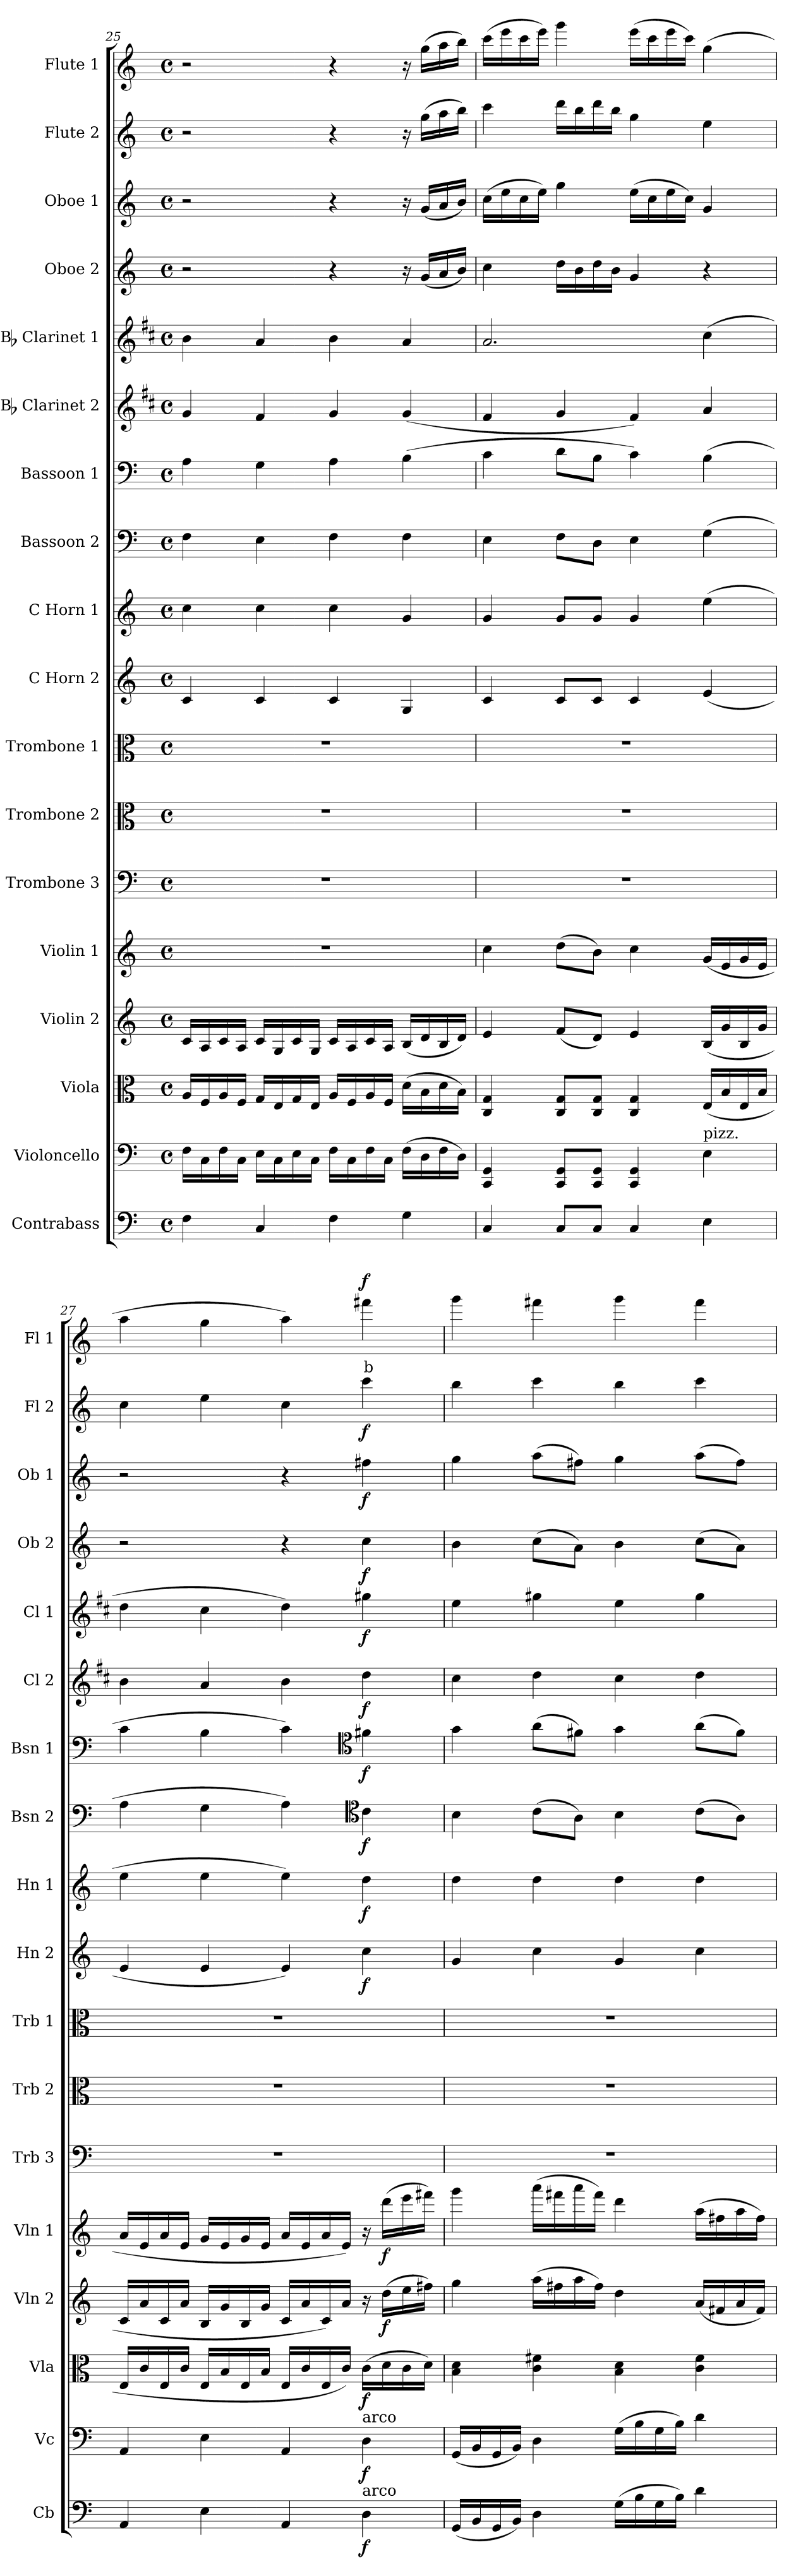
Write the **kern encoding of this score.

**kern	**dynam	**kern	**dynam	**kern	**dynam	**kern	**dynam	**kern	**dynam	**kern	**kern	**kern	**kern	**dynam	**kern	**dynam	**kern	**dynam	**kern	**dynam	**kern	**dynam	**kern	**dynam	**kern	**dynam	**kern	**dynam	**kern	**dynam	**kern	**text	**dynam
*part18	*part18	*part17	*part17	*part16	*part16	*part15	*part15	*part14	*part14	*part13	*part12	*part11	*part10	*part10	*part9	*part9	*part8	*part8	*part7	*part7	*part6	*part6	*part5	*part5	*part4	*part4	*part3	*part3	*part2	*part2	*part1	*part1	*part1
*staff18	*staff18	*staff17	*staff17	*staff16	*staff16	*staff15	*staff15	*staff14	*staff14	*staff13	*staff12	*staff11	*staff10	*staff10	*staff9	*staff9	*staff8	*staff8	*staff7	*staff7	*staff6	*staff6	*staff5	*staff5	*staff4	*staff4	*staff3	*staff3	*staff2	*staff2	*staff1	*staff1	*staff1
*I"Contrabass	*	*I"Violoncello	*	*I"Viola	*	*I"Violin 2	*	*I"Violin 1	*	*I"Trombone 3	*I"Trombone 2	*I"Trombone 1	*I"C Horn 2	*	*I"C Horn 1	*	*I"Bassoon 2	*	*I"Bassoon 1	*	*I"Bb Clarinet 2	*	*I"Bb Clarinet 1	*	*I"Oboe 2	*	*I"Oboe 1	*	*I"Flute 2	*	*I"Flute 1	*	*
*I'Cb	*	*I'Vc	*	*I'Vla	*	*I'Vln 2	*	*I'Vln 1	*	*I'Trb 3	*I'Trb 2	*I'Trb 1	*I'Hn 2	*	*I'Hn 1	*	*I'Bsn 2	*	*I'Bsn 1	*	*I'Cl 2	*	*I'Cl 1	*	*I'Ob 2	*	*I'Ob 1	*	*I'Fl 2	*	*I'Fl 1	*	*
*clefF4	*	*clefF4	*	*clefC3	*	*clefG2	*	*clefG2	*	*clefF4	*clefC3	*clefC3	*clefG2	*	*clefG2	*	*clefF4	*	*clefF4	*	*clefG2	*	*clefG2	*	*clefG2	*	*clefG2	*	*clefG2	*	*clefG2	*	*
*ITrd7c12	*	*	*	*	*	*	*	*	*	*	*	*	*ITrd7c12	*	*ITrd7c12	*	*	*	*	*	*ITrd1c2	*	*ITrd1c2	*	*	*	*	*	*	*	*	*	*
*k[]	*	*k[]	*	*k[]	*	*k[]	*	*k[]	*	*k[]	*k[]	*k[]	*k[]	*	*k[]	*	*k[]	*	*k[]	*	*k[]	*	*k[]	*	*k[]	*	*k[]	*	*k[]	*	*k[]	*	*
*M4/4	*	*M4/4	*	*M4/4	*	*M4/4	*	*M4/4	*	*M4/4	*M4/4	*M4/4	*M4/4	*	*M4/4	*	*M4/4	*	*M4/4	*	*M4/4	*	*M4/4	*	*M4/4	*	*M4/4	*	*M4/4	*	*M4/4	*	*
*met(c)	*	*met(c)	*	*met(c)	*	*met(c)	*	*met(c)	*	*met(c)	*met(c)	*met(c)	*met(c)	*	*met(c)	*	*met(c)	*	*met(c)	*	*met(c)	*	*met(c)	*	*met(c)	*	*met(c)	*	*met(c)	*	*met(c)	*	*
=25	=25	=25	=25	=25	=25	=25	=25	=25	=25	=25	=25	=25	=25	=25	=25	=25	=25	=25	=25	=25	=25	=25	=25	=25	=25	=25	=25	=25	=25	=25	=25	=25	=25
4FF\	.	16F\LL	.	16A/LL	.	16c/LL	.	1r	.	1r	1r	1r	4C/	.	4c\	.	4F\	.	4A\	.	4f/	.	4a\	.	2r	.	2r	.	2r	.	2r	.	.
.	.	16C\	.	16F/	.	16A/	.	.	.	.	.	.	.	.	.	.	.	.	.	.	.	.	.	.	.	.	.	.	.	.	.	.	.
.	.	16F\	.	16A/	.	16c/	.	.	.	.	.	.	.	.	.	.	.	.	.	.	.	.	.	.	.	.	.	.	.	.	.	.	.
.	.	16C\JJ	.	16F/JJ	.	16A/JJ	.	.	.	.	.	.	.	.	.	.	.	.	.	.	.	.	.	.	.	.	.	.	.	.	.	.	.
4CC/	.	16E\LL	.	16G/LL	.	16c/LL	.	.	.	.	.	.	4C/	.	4c\	.	4E\	.	4G\	.	4e/	.	4g/	.	.	.	.	.	.	.	.	.	.
.	.	16C\	.	16E/	.	16G/	.	.	.	.	.	.	.	.	.	.	.	.	.	.	.	.	.	.	.	.	.	.	.	.	.	.	.
.	.	16E\	.	16G/	.	16c/	.	.	.	.	.	.	.	.	.	.	.	.	.	.	.	.	.	.	.	.	.	.	.	.	.	.	.
.	.	16C\JJ	.	16E/JJ	.	16G/JJ	.	.	.	.	.	.	.	.	.	.	.	.	.	.	.	.	.	.	.	.	.	.	.	.	.	.	.
4FF\	.	16F\LL	.	16A/LL	.	16c/LL	.	.	.	.	.	.	4C/	.	4c\	.	4F\	.	4A\	.	4f/	.	4a\	.	4r	.	4r	.	4r	.	4r	.	.
.	.	16C\	.	16F/	.	16A/	.	.	.	.	.	.	.	.	.	.	.	.	.	.	.	.	.	.	.	.	.	.	.	.	.	.	.
.	.	16F\	.	16A/	.	16c/	.	.	.	.	.	.	.	.	.	.	.	.	.	.	.	.	.	.	.	.	.	.	.	.	.	.	.
.	.	16C\JJ	.	16F/JJ	.	16A/JJ	.	.	.	.	.	.	.	.	.	.	.	.	.	.	.	.	.	.	.	.	.	.	.	.	.	.	.
4GG\	.	(16F\LL	.	(16d\LL	.	(16B/LL	.	.	.	.	.	.	4GG/	.	4G/	.	4F\	.	(4B\	.	(4f/	.	4g/	.	16r	.	16r	.	16r	.	16r	.	.
.	.	16D\	.	16B\	.	16d/	.	.	.	.	.	.	.	.	.	.	.	.	.	.	.	.	.	.	(16g/LL	.	(16g/LL	.	(16gg\LL	.	(16gg\LL	.	.
.	.	16F\	.	16d\	.	16B/	.	.	.	.	.	.	.	.	.	.	.	.	.	.	.	.	.	.	16a/	.	16a/	.	16aa\	.	16aa\	.	.
.	.	16D\JJ)	.	16B\JJ)	.	16d/JJ)	.	.	.	.	.	.	.	.	.	.	.	.	.	.	.	.	.	.	16b/JJ)	.	16b/JJ)	.	16bb\JJ)	.	16bb\JJ)	.	.
=26	=26	=26	=26	=26	=26	=26	=26	=26	=26	=26	=26	=26	=26	=26	=26	=26	=26	=26	=26	=26	=26	=26	=26	=26	=26	=26	=26	=26	=26	=26	=26	=26	=26
4CC/	.	4CC/ 4GG/	.	4C/ 4G/	.	4e/	.	4cc\	.	1r	1r	1r	4C/	.	4G/	.	4E\	.	4c\	.	4e/	.	2.g/	.	4cc\	.	(16cc\LL	.	4ccc\	.	(16ccc\LL	.	.
.	.	.	.	.	.	.	.	.	.	.	.	.	.	.	.	.	.	.	.	.	.	.	.	.	.	.	16ee\	.	.	.	16eee\	.	.
.	.	.	.	.	.	.	.	.	.	.	.	.	.	.	.	.	.	.	.	.	.	.	.	.	.	.	16cc\	.	.	.	16ccc\	.	.
.	.	.	.	.	.	.	.	.	.	.	.	.	.	.	.	.	.	.	.	.	.	.	.	.	.	.	16ee\JJ)	.	.	.	16eee\JJ)	.	.
8CC/L	.	8CC/ 8GG/L	.	8C/ 8G/L	.	(8f/L	.	(8dd\L	.	.	.	.	8C/L	.	8G/L	.	8F\L	.	8d\L	.	4f/	.	.	.	16dd\LL	.	4gg\	.	16ddd\LL	.	4ggg\	.	.
.	.	.	.	.	.	.	.	.	.	.	.	.	.	.	.	.	.	.	.	.	.	.	.	.	16b\	.	.	.	16bb\	.	.	.	.
8CC/J	.	8CC/ 8GG/J	.	8C/ 8G/J	.	8d/J)	.	8b\J)	.	.	.	.	8C/J	.	8G/J	.	8D\J	.	8B\J	.	.	.	.	.	16dd\	.	.	.	16ddd\	.	.	.	.
.	.	.	.	.	.	.	.	.	.	.	.	.	.	.	.	.	.	.	.	.	.	.	.	.	16b\JJ	.	.	.	16bb\JJ	.	.	.	.
4CC/	.	4CC/ 4GG/	.	4C/ 4G/	.	4e/	.	4cc\	.	.	.	.	4C/	.	4G/	.	4E\	.	4c\)	.	4e/)	.	.	.	4g/	.	(16ee\LL	.	4gg\	.	(16eee\LL	.	.
.	.	.	.	.	.	.	.	.	.	.	.	.	.	.	.	.	.	.	.	.	.	.	.	.	.	.	16cc\	.	.	.	16ccc\	.	.
.	.	.	.	.	.	.	.	.	.	.	.	.	.	.	.	.	.	.	.	.	.	.	.	.	.	.	16ee\	.	.	.	16eee\	.	.
.	.	.	.	.	.	.	.	.	.	.	.	.	.	.	.	.	.	.	.	.	.	.	.	.	.	.	16cc\JJ)	.	.	.	16ccc\JJ)	.	.
!	!	!LO:TX:a:t=pizz.	!	!	!	!	!	!	!	!	!	!	!	!	!	!	!	!	!	!	!	!	!	!	!	!	!	!	!	!	!	!	!
4EE\	.	4E\	.	(16E/LL	.	(16B/LL	.	(16g/LL	.	.	.	.	(4E/	.	(4e\	.	(4G\	.	(4B\	.	4g/	.	(4b\	.	4r	.	4g/	.	4ee\	.	(4gg\	.	.
.	.	.	.	16B/	.	16g/	.	16e/	.	.	.	.	.	.	.	.	.	.	.	.	.	.	.	.	.	.	.	.	.	.	.	.	.
.	.	.	.	16E/	.	16B/	.	16g/	.	.	.	.	.	.	.	.	.	.	.	.	.	.	.	.	.	.	.	.	.	.	.	.	.
.	.	.	.	16B/JJ	.	16g/JJ	.	16e/JJ	.	.	.	.	.	.	.	.	.	.	.	.	.	.	.	.	.	.	.	.	.	.	.	.	.
=27	=27	=27	=27	=27	=27	=27	=27	=27	=27	=27	=27	=27	=27	=27	=27	=27	=27	=27	=27	=27	=27	=27	=27	=27	=27	=27	=27	=27	=27	=27	=27	=27	=27
4AAA/	.	4AA/	.	16E/LL	.	16c/LL	.	16a/LL	.	1r	1r	1r	4E/	.	4e\	.	4A\	.	4c\	.	4a\	.	4cc\	.	2r	.	2r	.	4cc\	.	4aa\	.	.
.	.	.	.	16c/	.	16a/	.	16e/	.	.	.	.	.	.	.	.	.	.	.	.	.	.	.	.	.	.	.	.	.	.	.	.	.
.	.	.	.	16E/	.	16c/	.	16a/	.	.	.	.	.	.	.	.	.	.	.	.	.	.	.	.	.	.	.	.	.	.	.	.	.
.	.	.	.	16c/JJ	.	16a/JJ	.	16e/JJ	.	.	.	.	.	.	.	.	.	.	.	.	.	.	.	.	.	.	.	.	.	.	.	.	.
4EE\	.	4E\	.	16E/LL	.	16B/LL	.	16g/LL	.	.	.	.	4E/	.	4e\	.	4G\	.	4B\	.	4g/	.	4b\	.	.	.	.	.	4ee\	.	4gg\	.	.
.	.	.	.	16B/	.	16g/	.	16e/	.	.	.	.	.	.	.	.	.	.	.	.	.	.	.	.	.	.	.	.	.	.	.	.	.
.	.	.	.	16E/	.	16B/	.	16g/	.	.	.	.	.	.	.	.	.	.	.	.	.	.	.	.	.	.	.	.	.	.	.	.	.
.	.	.	.	16B/JJ	.	16g/JJ	.	16e/JJ	.	.	.	.	.	.	.	.	.	.	.	.	.	.	.	.	.	.	.	.	.	.	.	.	.
4AAA/	.	4AA/	.	16E/LL	.	16c/LL	.	16a/LL	.	.	.	.	4E/)	.	4e\)	.	4A\)	.	4c\)	.	4a\	.	4cc\)	.	4r	.	4r	.	4cc\	.	4aa\)	.	.
.	.	.	.	16c/	.	16a/	.	16e/	.	.	.	.	.	.	.	.	.	.	.	.	.	.	.	.	.	.	.	.	.	.	.	.	.
.	.	.	.	16E/	.	16c/)	.	16a/	.	.	.	.	.	.	.	.	.	.	.	.	.	.	.	.	.	.	.	.	.	.	.	.	.
.	.	.	.	16c/JJ)	.	16a/JJ	.	16e/JJ)	.	.	.	.	.	.	.	.	.	.	.	.	.	.	.	.	.	.	.	.	.	.	.	.	.
*	*	*	*	*	*	*	*	*	*	*	*	*	*	*	*	*	*clefC4	*	*clefC4	*	*	*	*	*	*	*	*	*	*	*	*	*	*
!	!	!LO:TX:a:t=arco	!	!	!	!	!	!	!	!	!	!	!	!	!	!	!	!	!	!	!	!	!	!	!	!	!	!	!	!	!	!	!
!LO:TX:a:t=arco	!	!	!	!	!	!	!	!	!	!	!	!	!	!	!	!	!	!	!	!	!	!	!	!	!	!	!	!	!	!	!	!	!
!	!LO:DY:b	!	!LO:DY:b	!	!LO:DY:b	!	!	!	!	!	!	!	!	!LO:DY:b	!	!LO:DY:b	!	!LO:DY:b	!	!LO:DY:b	!	!LO:DY:b	!	!LO:DY:b	!	!LO:DY:b	!	!LO:DY:b	!	!LO:DY:b	!	!LO:LY:b:color=#FF0000	!LO:DY:b
4DD\	f	4D\	f	(16c\LL	f	16r	.	16r	.	.	.	.	4c\	f	4d\	f	4c\	f	4f#X\	f	4cc\	f	4ff#X\	f	4cc\	f	4ff#X\	f	4ccc\	f	4fff#X\	b	f
!	!	!	!	!	!	!	!LO:DY:b	!	!LO:DY:b	!	!	!	!	!	!	!	!	!	!	!	!	!	!	!	!	!	!	!	!	!	!	!	!
.	.	.	.	16d\	.	(16dd\LL	f	(16ddd\LL	f	.	.	.	.	.	.	.	.	.	.	.	.	.	.	.	.	.	.	.	.	.	.	.	.
.	.	.	.	16c\	.	16ee\	.	16eee\	.	.	.	.	.	.	.	.	.	.	.	.	.	.	.	.	.	.	.	.	.	.	.	.	.
.	.	.	.	16d\JJ)	.	16ff#X\JJ)	.	16fff#X\JJ)	.	.	.	.	.	.	.	.	.	.	.	.	.	.	.	.	.	.	.	.	.	.	.	.	.
!!LO:PB:g=z
=28	=28	=28	=28	=28	=28	=28	=28	=28	=28	=28	=28	=28	=28	=28	=28	=28	=28	=28	=28	=28	=28	=28	=28	=28	=28	=28	=28	=28	=28	=28	=28	=28	=28
(16GGG/LL	.	(16GG/LL	.	4B\ 4d\	.	4gg\	.	4ggg\	.	1r	1r	1r	4G/	.	4d\	.	4B\	.	4g\	.	4b\	.	4dd\	.	4b\	.	4gg\	.	4bb\	.	4ggg\	.	.
16BBB/	.	16BB/	.	.	.	.	.	.	.	.	.	.	.	.	.	.	.	.	.	.	.	.	.	.	.	.	.	.	.	.	.	.	.
16GGG/	.	16GG/	.	.	.	.	.	.	.	.	.	.	.	.	.	.	.	.	.	.	.	.	.	.	.	.	.	.	.	.	.	.	.
16BBB/JJ)	.	16BB/JJ)	.	.	.	.	.	.	.	.	.	.	.	.	.	.	.	.	.	.	.	.	.	.	.	.	.	.	.	.	.	.	.
4DD\	.	4D\	.	4c\ 4f#X\	.	(16aa\LL	.	(16aaa\LL	.	.	.	.	4c\	.	4d\	.	(8c\L	.	(8a\L	.	4cc\	.	4ff#X\	.	(8cc\L	.	(8aa\L	.	4ccc\	.	4fff#X\	.	.
.	.	.	.	.	.	16ff#X\	.	16fff#X\	.	.	.	.	.	.	.	.	.	.	.	.	.	.	.	.	.	.	.	.	.	.	.	.	.
.	.	.	.	.	.	16aa\	.	16aaa\	.	.	.	.	.	.	.	.	8A\J)	.	8f#X\J)	.	.	.	.	.	8a\J)	.	8ff#X\J)	.	.	.	.	.	.
.	.	.	.	.	.	16ff#\JJ)	.	16fff#\JJ)	.	.	.	.	.	.	.	.	.	.	.	.	.	.	.	.	.	.	.	.	.	.	.	.	.
(16GG\LL	.	(16G\LL	.	4B\ 4d\	.	4dd\	.	4ddd\	.	.	.	.	4G/	.	4d\	.	4B\	.	4g\	.	4b\	.	4dd\	.	4b\	.	4gg\	.	4bb\	.	4ggg\	.	.
16BB\	.	16B\	.	.	.	.	.	.	.	.	.	.	.	.	.	.	.	.	.	.	.	.	.	.	.	.	.	.	.	.	.	.	.
16GG\	.	16G\	.	.	.	.	.	.	.	.	.	.	.	.	.	.	.	.	.	.	.	.	.	.	.	.	.	.	.	.	.	.	.
16BB\JJ)	.	16B\JJ)	.	.	.	.	.	.	.	.	.	.	.	.	.	.	.	.	.	.	.	.	.	.	.	.	.	.	.	.	.	.	.
4D\	.	4d\	.	4c\ 4f#\	.	(16a/LL	.	(16aa\LL	.	.	.	.	4c\	.	4d\	.	(8c\L	.	(8a\L	.	4cc\	.	4ff#\	.	(8cc\L	.	(8aa\L	.	4ccc\	.	4fff#\	.	.
.	.	.	.	.	.	16f#X/	.	16ff#X\	.	.	.	.	.	.	.	.	.	.	.	.	.	.	.	.	.	.	.	.	.	.	.	.	.
.	.	.	.	.	.	16a/	.	16aa\	.	.	.	.	.	.	.	.	8A\J)	.	8f#\J)	.	.	.	.	.	8a\J)	.	8ff#\J)	.	.	.	.	.	.
.	.	.	.	.	.	16f#/JJ)	.	16ff#\JJ)	.	.	.	.	.	.	.	.	.	.	.	.	.	.	.	.	.	.	.	.	.	.	.	.	.
=	=	=	=	=	=	=	=	=	=	=	=	=	=	=	=	=	=	=	=	=	=	=	=	=	=	=	=	=	=	=	=	=	=
*-	*-	*-	*-	*-	*-	*-	*-	*-	*-	*-	*-	*-	*-	*-	*-	*-	*-	*-	*-	*-	*-	*-	*-	*-	*-	*-	*-	*-	*-	*-	*-	*-	*-
